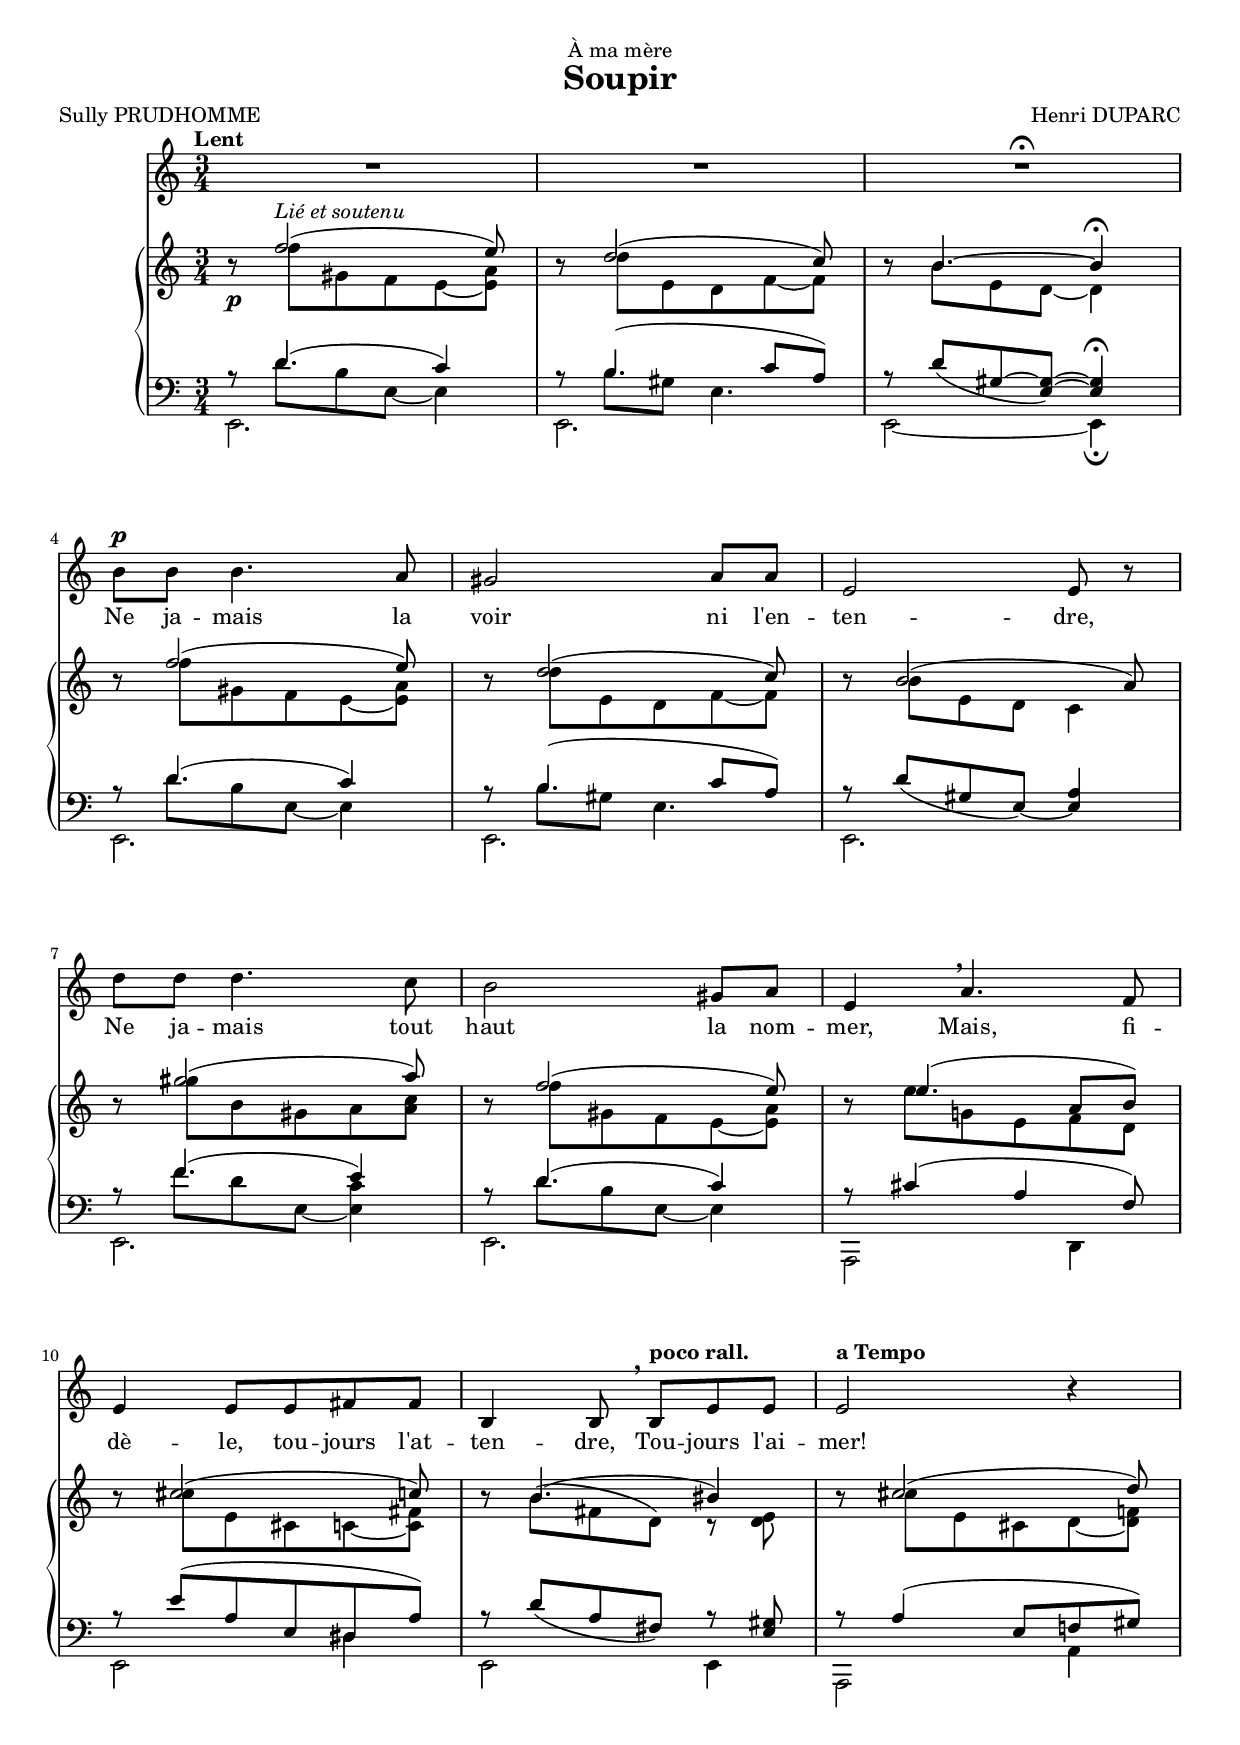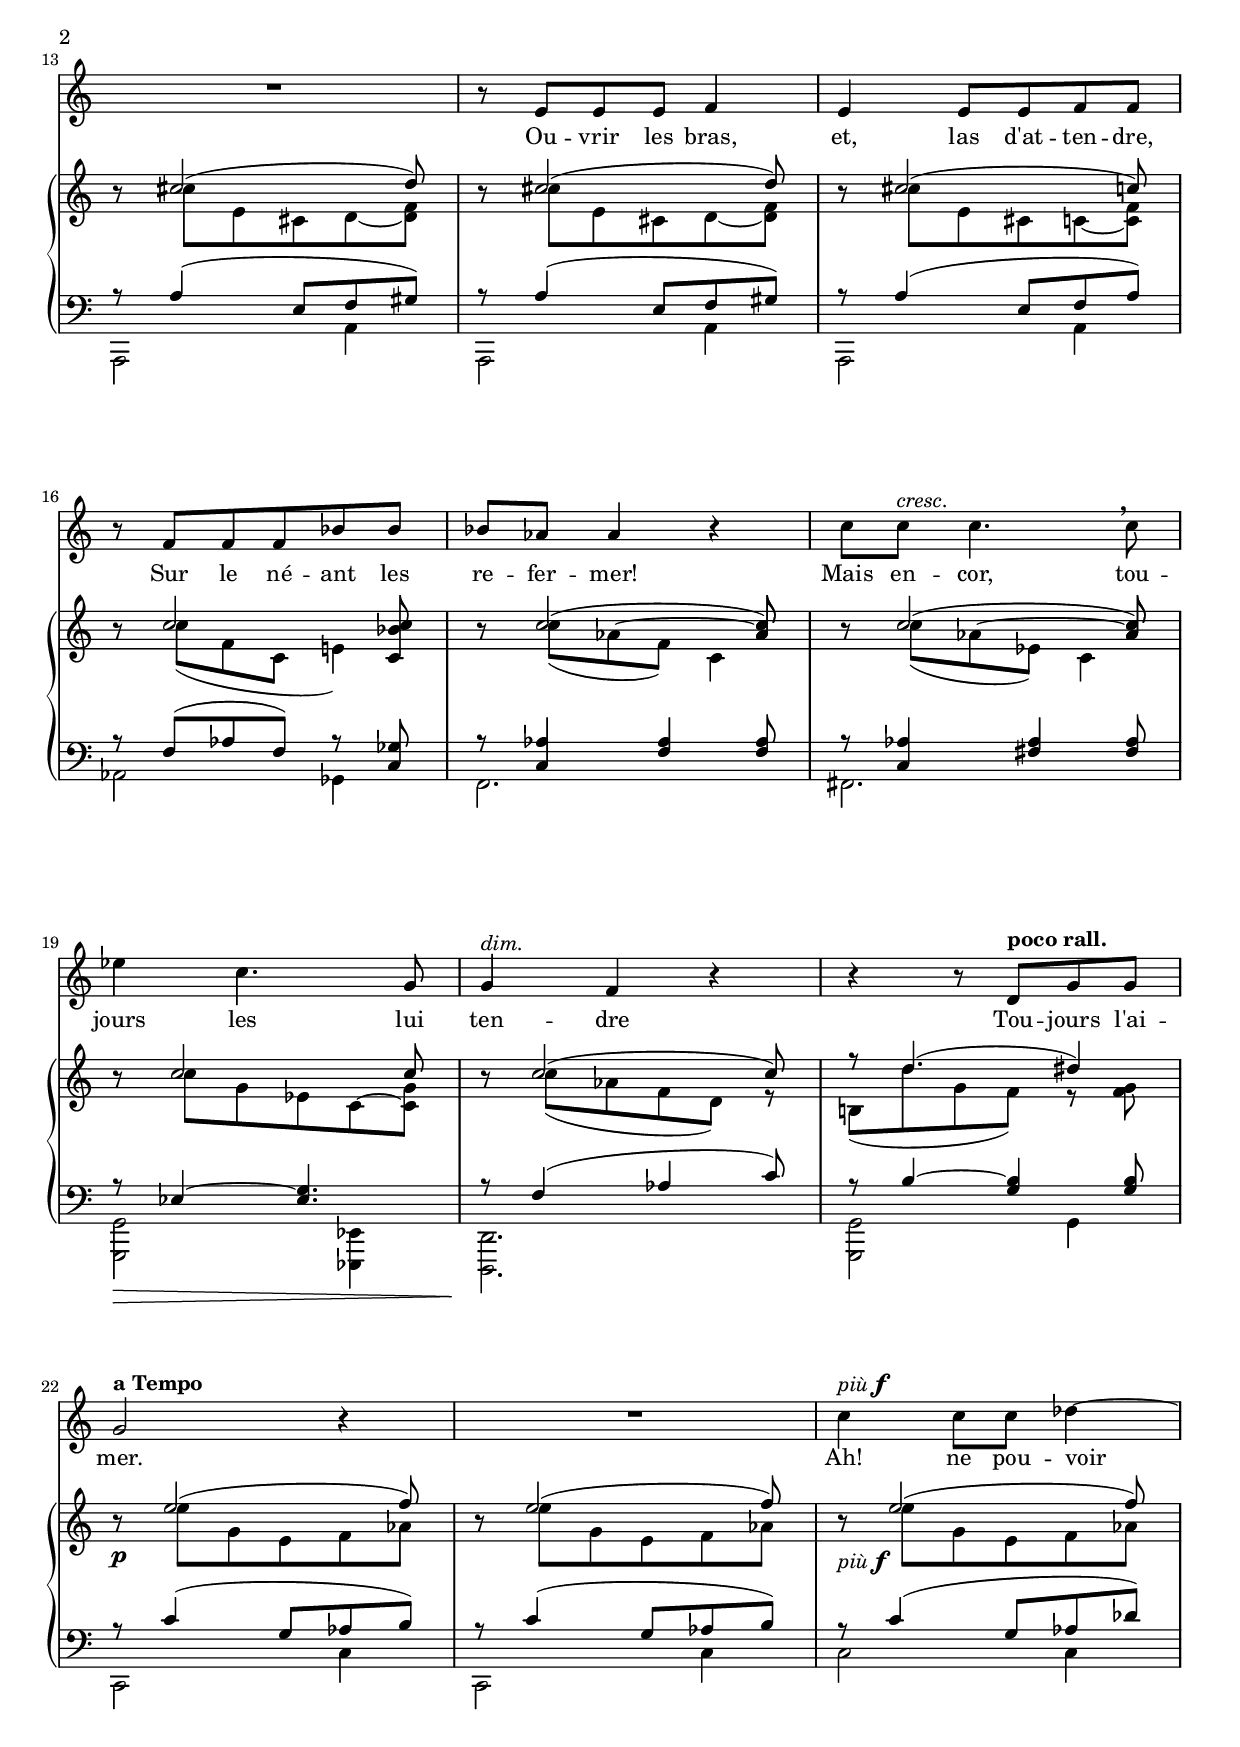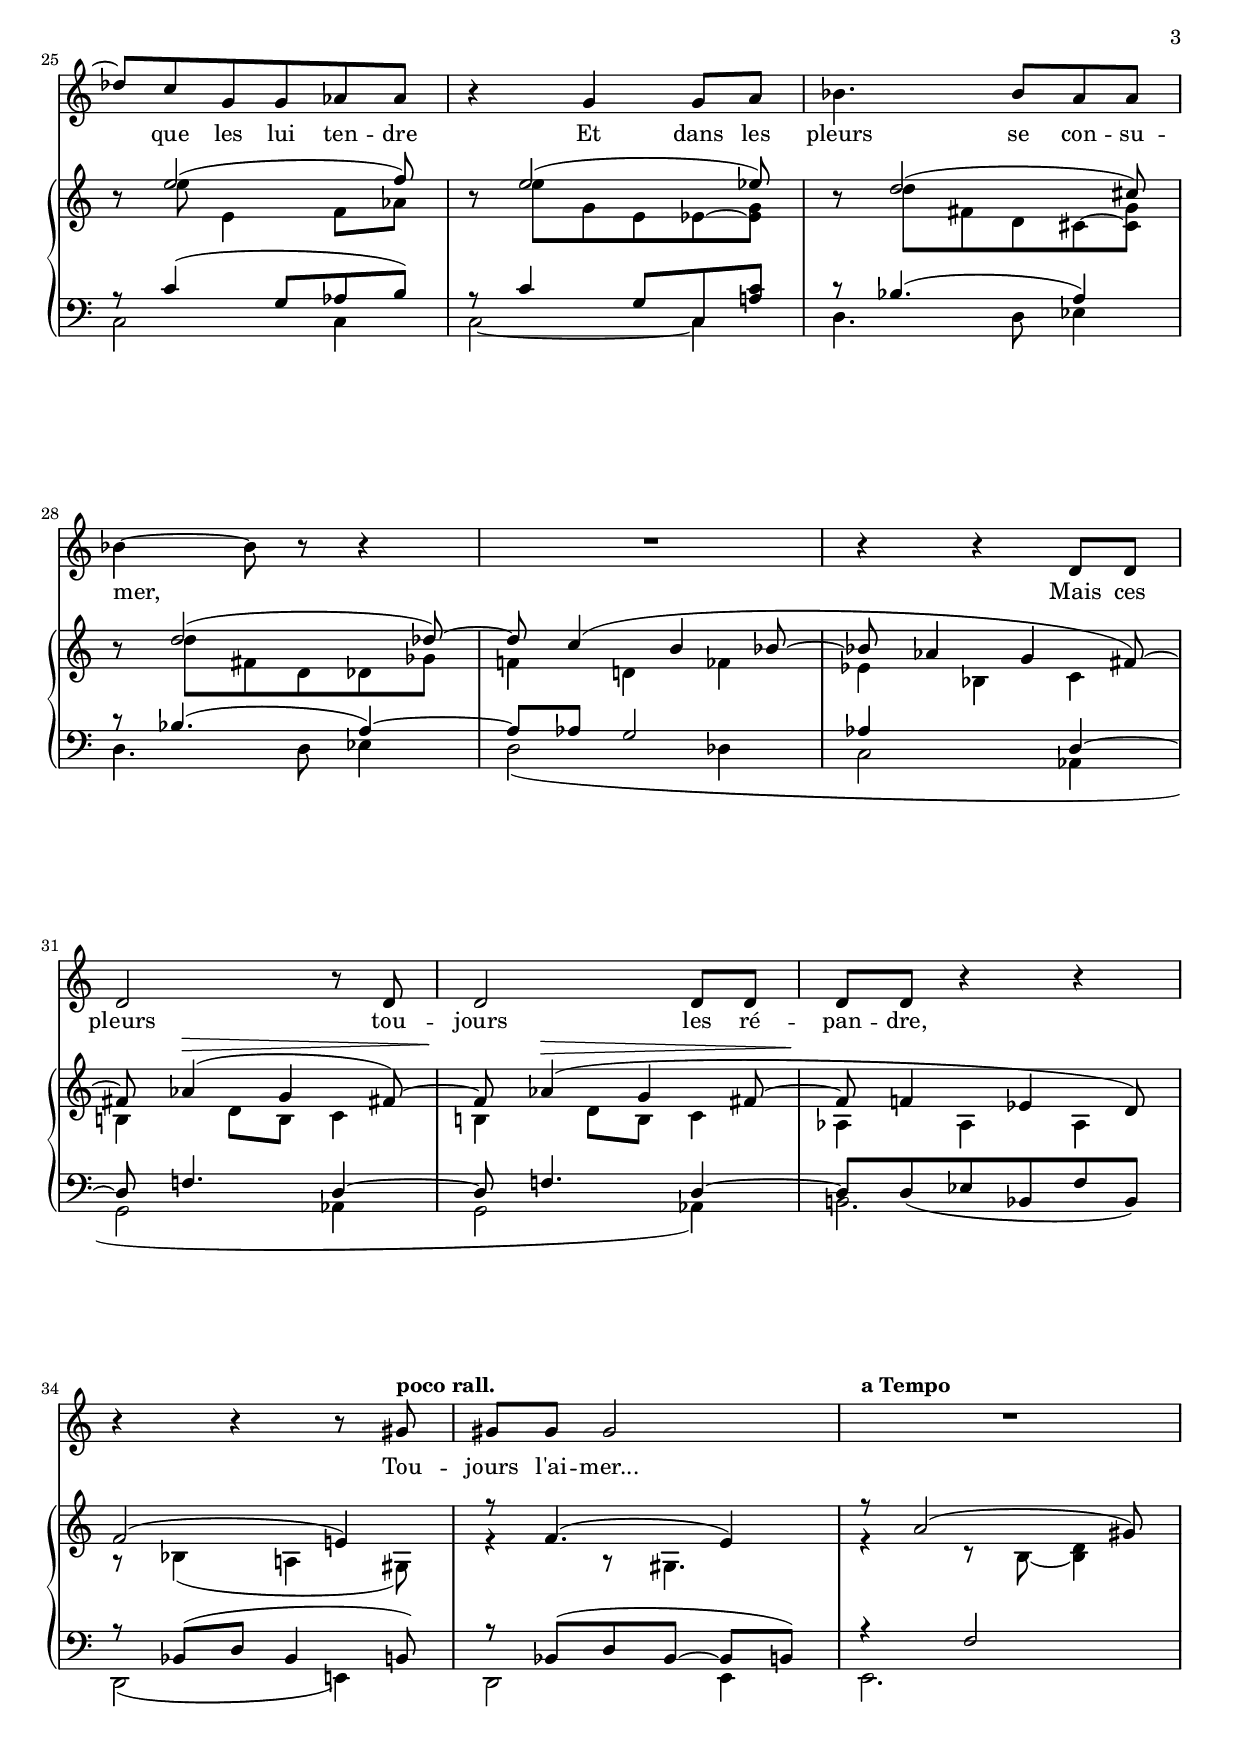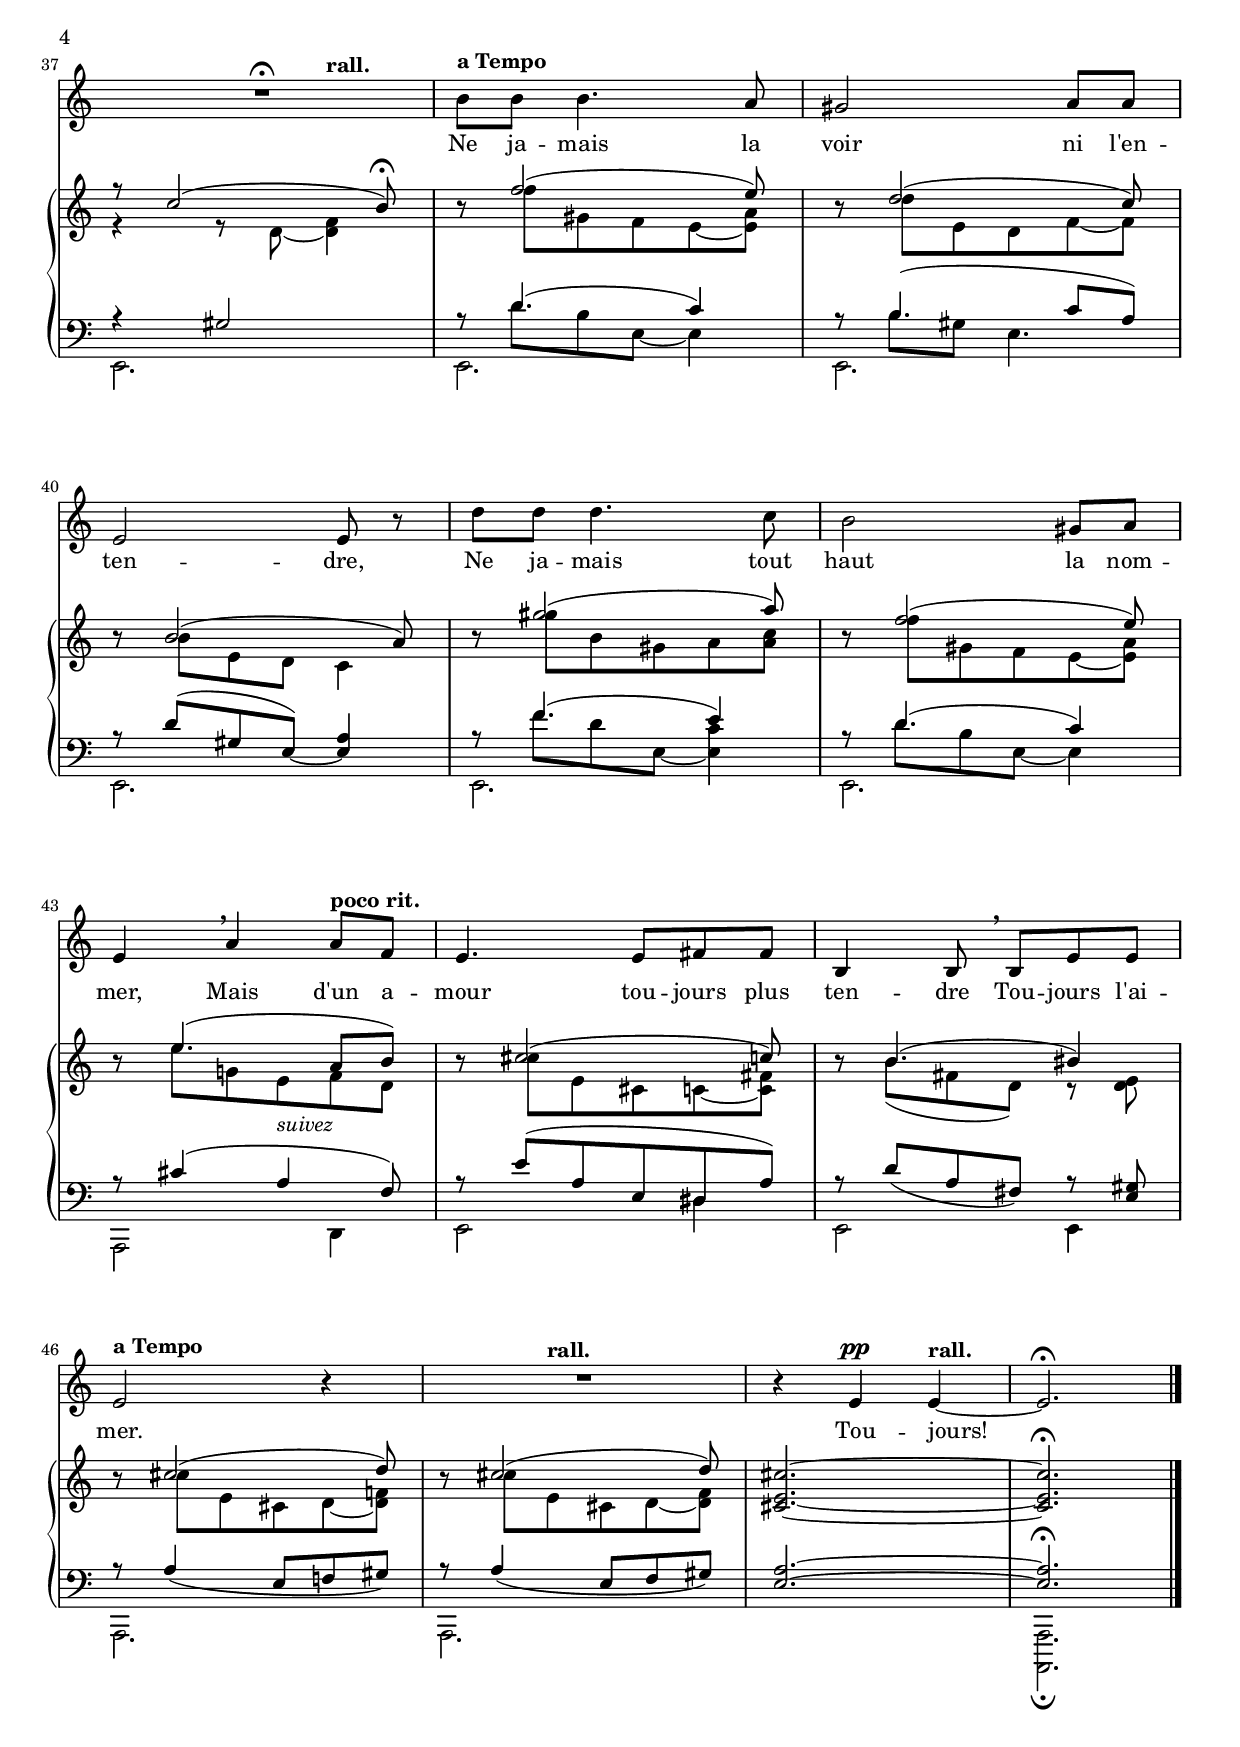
\version "2.17.30"

\header {
  title = "Soupir"
  composer = "Henri DUPARC"
  poet = "Sully PRUDHOMME"
  dedication = "À ma mère"
  
  % Supprimer le pied de page par défaut
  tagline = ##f
}

%{
  Based on http://lsr.dsi.unimi.it/LSR/Snippet?id=336
  
  Merges rests and multi-measure rests that occur on the same moment inside a
  staff with two voices.
  
  Usage:
  
  \include "merge-rests"
  
  \layout {
    \mergeRests
  }
  
  or inside the music:
  
  \new Staff <<
    \relative c' {
      \mergeRestsOn        %% in one of the voices is sufficient
      c4 d e f g r r2
    }
    \\
    \relative c' {
      a4 b c d e r r2
    }
  >>
 
%}
\version "2.13.50"


#(define (rest-score r)
  (let ((score 0)
        (yoff (ly:grob-property-data r 'Y-offset))
        (sp (ly:grob-property-data r 'staff-position)))
    (if (number? yoff)
        (set! score (+ score 2))
        (if (eq? yoff 'calculation-in-progress)
            (set! score (- score 3))))
    (and (number? sp)
         (<= 0 2 sp)
         (set! score (+ score 2))
         (set! score (- score (abs (- 1 sp)))))
    score))

#(define (merge-rests-on-positioning grob)
  (let* ((can-merge #f)
         (elts (ly:grob-object grob 'elements))
         (num-elts (and (ly:grob-array? elts)
                        (ly:grob-array-length elts)))
         (two-voice? (= num-elts 2)))
    (if two-voice?
        (let* ((v1-grob (ly:grob-array-ref elts 0))
               (v2-grob (ly:grob-array-ref elts 1))
               (v1-rest (ly:grob-object v1-grob 'rest))
               (v2-rest (ly:grob-object v2-grob 'rest)))
          (and
           (ly:grob? v1-rest)
           (ly:grob? v2-rest)
           (let* ((v1-duration-log (ly:grob-property v1-rest 'duration-log))
                  (v2-duration-log (ly:grob-property v2-rest 'duration-log))
                  (v1-dot (ly:grob-object v1-rest 'dot))
                  (v2-dot (ly:grob-object v2-rest 'dot))
                  (v1-dot-count (and (ly:grob? v1-dot)
                                     (ly:grob-property v1-dot 'dot-count -1)))
                  (v2-dot-count (and (ly:grob? v2-dot)
                                     (ly:grob-property v2-dot 'dot-count -1))))
             (set! can-merge
                   (and
                    (number? v1-duration-log)
                    (number? v2-duration-log)
                    (= v1-duration-log v2-duration-log)
                    (eq? v1-dot-count v2-dot-count)))
             (if can-merge
                 ;; keep the rest that looks best:
                 (let* ((keep-v1? (>= (rest-score v1-rest)
                                      (rest-score v2-rest)))
                        (rest-to-keep (if keep-v1? v1-rest v2-rest))
                        (dot-to-kill (if keep-v1? v2-dot v1-dot)))
                   ;; uncomment if you're curious of which rest was chosen:
                   ;;(ly:grob-set-property! v1-rest 'color green)
                   ;;(ly:grob-set-property! v2-rest 'color blue)
                   (ly:grob-suicide! (if keep-v1? v2-rest v1-rest))
                   (if (ly:grob? dot-to-kill)
                       (ly:grob-suicide! dot-to-kill))
                   (ly:grob-set-property! rest-to-keep 'direction 0)
                   (ly:rest::y-offset-callback rest-to-keep)))))))
    (if can-merge
        #t
        (ly:rest-collision::calc-positioning-done grob))))

#(define merge-multi-measure-rests-on-Y-offset
  ;; Call this to get the 'Y-offset of a MultiMeasureRest.
  ;; It keeps track of other MultiMeasureRests in the same NonMusicalPaperColumn
  ;; and StaffSymbol. If two are found, delete one and return 0 for Y-offset of
  ;; the other one.
  (let ((table (make-weak-key-hash-table)))
    (lambda (grob)
      (let* ((ssymb (ly:grob-object grob 'staff-symbol))
             (nmcol (ly:grob-parent grob X))
             (ssymb-hash (or (hash-ref table ssymb)
                             (hash-set! table ssymb (make-hash-table))))
             (othergrob (hash-ref ssymb-hash nmcol)))
            (if (ly:grob? othergrob)
                (begin
                  ;; Found the other grob in this staff/column,
                  ;; delete it and move ours.
                  (ly:grob-suicide! othergrob)
                  (hash-remove! ssymb-hash nmcol)
                  0)
                (begin
                  ;; Just save this grob and return the default value.
                  (hash-set! ssymb-hash nmcol grob)
                  (ly:staff-symbol-referencer::callback grob)))))))


mergeRestsOn = {
  \override Staff.RestCollision #'positioning-done = #merge-rests-on-positioning
  \override Staff.MultiMeasureRest #'Y-offset = #merge-multi-measure-rests-on-Y-offset
}

mergeRestsOff = {
  \revert Staff.RestCollision #'positioning-done
  \revert Staff.MultiMeasureRest #'Y-offset
}

mergeRests = \with {
  \override RestCollision #'positioning-done = #merge-rests-on-positioning
  \override MultiMeasureRest #'Y-offset = #merge-multi-measure-rests-on-Y-offset
}


#(set-global-staff-size 18)
global = {
  \key b \minor
  \numericTimeSignature
  \time 3/4
  \tempo "Lent"
}

tenorVoice = \relative c' {
  \global
  \dynamicUp
  % En avant la musique !
  R2.*2
  R2.\fermataMarkup \break
  cis'8\p cis cis4. b8
  ais2 b8 b
  fis2 fis8 r
  e'8 e e4. d8
  cis2 ais8 b
  fis4 \breathe  b4. g8
  fis4 fis8 fis gis gis
  cis,4 cis8\breathe \tempo "poco rall." cis fis fis
  \tempo "a Tempo"
  fis2 r4
  R2.
  r8 fis fis fis g4
  fis4 fis8 fis g g
  r8 g g g c c
  c8 bes bes4 r
  d8 d^\markup{\italic cresc.} d4. \breathe d8
  f4 d4. a8
  a4^\markup{\italic dim.} g r
  r4 r8 \tempo "poco rall." e a a
  \tempo "a Tempo"
  a2 r4
  
  R2.
  d4^\markup {\italic più \dynamic f} d8 d es4 ~
  es8 d a a bes bes
  r4 a a8 b
  c4. c8 b b
  c4 ~c8 r r4
  R2.
  r4 r4 e,8 e
  e2 r8 e8
  e2 e8 e
  e8 e r4 r
  r4 r r8 \tempo "poco rall." ais
  ais8 ais ais2
  \tempo "a Tempo"
  R2.
  R2.\fermataMarkup
  \tempo "a Tempo"
  cis8 cis cis4. b8
  ais2 b8 b
  fis2 fis8 r
  e'8 e e4. d8
  cis2 ais8 b
  fis4 \breathe b \tempo "poco rit." b8 g
  fis4. fis8 gis gis
  cis,4 cis8 \breathe cis fis fis
  \tempo "a Tempo"
  fis2 r4
  R2.
  r4 fis\pp \tempo "rall." fis ~
  fis2.\fermata \bar "|."
  
  
}

verse = \lyricmode {
  % Ajouter ici des paroles.
  Ne ja -- mais la voir ni l'en -- ten -- dre,
  Ne ja -- mais tout haut la nom -- mer,
  Mais, fi -- dè -- le, tou -- jours l'at -- ten -- dre,
  Tou -- jours l'ai -- mer!
  
  Ou -- vrir les bras, et, las d'at -- ten -- dre,
  Sur le né -- ant les re -- fer -- mer!
  Mais en -- cor, tou -- jours les lui ten -- dre
  Tou -- jours l'ai -- mer.
  
  Ah! ne pou -- voir que les lui ten -- dre
  Et dans les pleurs se con -- su -- mer,
  Mais ces pleurs tou -- jours les ré -- pan -- dre,
  Tou -- jours l'ai -- mer...
  
  Ne ja -- mais la voir ni l'en -- ten -- dre,
  Ne ja -- mais tout haut la nom -- mer,
  Mais d'un a -- mour tou -- jours plus ten -- dre
  Tou -- jours l'ai -- mer. Tou -- jours!
}

rightOne = \relative c'' {
  \global
  % En avant la musique !
  \mergeRestsOn
   r8 g'2(^\markup{\italic{Lié et soutenu}} fis8)
  r8 e2( d8)
  \mergeDifferentlyDottedOn
  r8 cis4. ~cis4\fermata 
  r8 g'2( fis8)
  r8 e2( d8)
  r8 cis2( b8)
  r8 ais'2( b8)
  r8 g2( fis8)
  \mergeDifferentlyDottedOff
  r8 fis4.( b,8 cis)
  r8 dis2( d8)
  \mergeDifferentlyDottedOn
  r8 cis4.( cisis4)
  r8 dis2( e8)
  r8 dis2( e8)
  r8 dis2( e8)
  r8 dis2( d8)
  r8 d2 <d, c' d>8
  r8 d'2( <bes d>8)
  r8 d2( <bes d>8)
  r8 d2 d8
  r8 d2( d8)
  r8 e4.( eis4)
  r8 fis2( g8)
  r8 fis2( g8)
  r8 fis2( g8)
  r8 fis2( g8)
  r8 fis2( f8)
  r8 e2( dis8)
  r8 e2( es8)~
  es8 d4( cis c8 ~
  c!8 bes4 a gis8) ~
  gis8 bes4(^\> a gis8) ~
  gis8\! bes4(^\> a gis8 ~
  gis8\! g4 f e8)
  g2( fis!4)
  r8 g4.( fis4)
  r8 b2( ais8)
  r8 d2( cis8)\fermata
  
  r8 g'2( fis8)
  r8 e2( d8)
  r8 cis2( b8)
  r8 ais'2( b8)
  r8 g2( fis8)
  r8 fis4.( b,8 cis)
  r8 dis2( d8)
  r8 cis4.( cisis4)
  r8 dis2( e8)
  r8 dis2( e8)
  \oneVoice <dis, fis dis'>2. ~q\fermata
  
  
  
  
}

rightTwo = \relative c'' {
  \global
  % En avant la musique !
  r8 g' ais, g fis ~<fis b>
  r8 e' fis, e g ~g
  r8 cis fis, e ~e4
  r8 g' ais, g fis ~<fis b>
  r8 e' fis, e g ~g
  r8 cis fis, e d4
  r8 ais'' cis, ais b <b d>
  r8 g' ais, g fis ~<fis b>
  r8 fis' a,! fis g e
  r8 dis' fis, dis d ~<d gis>
  r8 cis'^( gis e) r8 <e fis>
  r8 dis' fis, dis e ~<e g!>
  r8 dis' fis, dis e ~<e g>
  r8 dis' fis, dis e ~<e g>
  r8 dis' fis, dis d ~<d g>
  r8 d'( g, d fis!4)
  
  
  \set tieWaitForNote = ##t
  
  r8 d'8( \tieUp bes  ~ g s) \stemUp <bes d> 
  
  
  \stemDown  r8 d8( \tieUp bes  ~ f s) \stemUp <bes d> 
  \stemDown r8 d a f d ~<d a'>
  r8 d'( bes g e) r
  cis!8( e' a, g) r <g a>
  r8 fis' a, fis g bes
  r8 fis' a, fis g bes
  r8 fis' a, fis g bes
    r8 fis' fis,4 g8 bes
    r8 fis' a, fis f ~<f a>
    r8 e' gis, e dis ~<dis a'>
    r8 e' gis, e es aes
    g!4 e! ges
    f4 c d
    cis!4 e8 cis d4
    cis!4 e8 cis d4
    bes4 bes bes
    r8 c4( b! ais8)
    r4 r8 ais4.
    r4 r8 \tieDown cis ~<cis e>4
  r4 r8 e ~ \tempo "rall."<e g>4
  
  r8 g' ais, g fis ~<fis b>
  r8 e' fis, e g ~g
  r8 cis fis, e d4
  r8 ais'' cis, ais b <b d>
  r8 g' ais, g fis ~<fis b>
  r8 fis' a,! fis g e
  r8 dis' fis, dis d ~<d gis>
  r8 cis'( gis e) r8 <e fis>
  r8 dis' fis, dis e ~<e g!>
  r8 dis' \tempo "rall." fis, dis e ~<e g>
}

rightThree = \relative c' {
  \global
  s2.*16
  \voiceFour s2 d4
  s2 d4
  
  
}

leftOne = \relative c' {
  \global
  % En avant la musique !
\mergeDifferentlyDottedOn
  r8 e4.( d4)
  r8 cis4.( d8 b)
  r8 e_([ ais, ~ <fis ais>)] ~q4\fermata
  r8 e'4.( d4)
  r8 cis4.( d8 b)
  r8 e_([ ais,  \tieDown fis) ] ~<fis b>4
  r8 g'4.( fis4)
  r8 e4.( d4)
  r8 dis4( b g8)
  r8 fis'( b, fis eis b')
  r8 e_( b gis) r <fis ais>
  r8 b4( fis8 g! ais)
  r8 b4( fis8 g ais)
  r8 b4( fis8 g ais)
  r8 b4( fis8 g b)
  r8 g( bes g) r <d aes'>
  r8 \voiceOne bes'4 bes bes8
  r8 bes4 bes bes8
  r8 f4 ~<f a>4.
  r8 g4( bes d8)
  r8 cis4 ~<a cis> q8
  r8 d4( a8 bes cis)
  
  r8 d4( a8 bes cis)
  r8 d4( a8 bes es)
  r8 d4( a8 bes cis)
  r8 d4 a8 d, <b'! d>
  r8 c4.( b4)
  r8 c4.( b4) ~
  b8 bes a2
  bes4 s e, ~
  e8 g!4. e4~
  e8 g!4. e4 ~
  e8 e_( f c g' c,)
  r8 c( e c4 cis8)
  r8 c( e c ~c[ cis)]
  r4 g'2
  r4 ais2
  
   r8 e'4.( d4)
  r8 cis4.( d8 b)
  r8 e([ ais,  \tieDown fis) ] ~<fis b>4
  r8 g'4.( fis4)
  r8 e4.( d4)
  r8 dis4( b g8)
  r8 fis'( b, fis eis b')
  r8 e_( b gis) r <fis ais>
  r8 b4_( fis8 g! ais)
  r8 b4_( fis8 g ais)
  \tieUp <fis b>2. ~
  q\fermata
  
  
  
  
  
  
  
}

leftTwo = \relative c' {
  \global
  % En avant la musique !
  s8 e cis fis,~fis4
  s8 cis' ais fis4.
  s2.
  s8 e' cis fis,~fis4
  s8 cis' ais fis4.
  s2.
  s8 g' e fis, ~<fis d'>4
  s8 e' cis fis, ~fis4
  s2.*29
  
  
   s8 e' cis fis,~fis4
  s8 cis' ais fis4.
  s2.
   s8 g' e fis, ~<fis d'>4
  s8 e' cis fis, ~fis4
  
}

leftThree = \relative c' {
  \global
  % En avant la musique !
  \voiceFour fis,,2.
  fis
  fis2 ~fis4_\fermata
  fis2.
  fis
  fis
  fis
  fis 
  b,2 e4
  fis2 eis'4
  fis,2 fis4
  b,2 b'4
  b,2 b'4
  b,2 b'4
  b,2 b'4
  bes2 aes4
  <<{s8 \stemDown \voiceThree d4 g4 g8 s8 d4 gis gis8}
    \\
    {g,2. gis}
  >>
  <a, a'>2\> <f f'>4
  <e e'>2.\!
  <a a'>2 a'4
  d,2 d'4
  d,2 d'4
  d2 d4
  d2 d4
  d2 ~ d4
  e4. e8 f4
  e4. e8 f4
  e2( es4
  d2 bes4
  a2 bes4
  a2 bes4)
  cis!2.
  e,2( fis!4)
  e2 fis4
  fis2.
  fis2.
  
  fis2.
  fis
  fis
  fis
  fis 
  b,2 e4
  fis2 eis'4
  fis,2 fis4
  b,2.
  b2.
  s2.
  <b, b'>2.\fermata
  
  
}

dynamics = {

s2._\markup{\dynamic p}
s2.*20
s2._\markup{\dynamic p}
s2.
s2._\markup {\italic più \dynamic f}
s2.*18
s4. s4._\markup{\italic suivez}
  
}


tenorVoicePart = \new Staff \with {
  midiInstrument = "choir aahs"
} {  \tenorVoice }
\addlyrics { \verse }

pianoPart = \new PianoStaff <<
  \new Staff = "right" \with {
    midiInstrument = "acoustic grand"
  } << \rightOne \\ \rightTwo \\ \rightThree >>
  \new Dynamics \dynamics
  \new Staff = "left" \with {
    midiInstrument = "acoustic grand"
  } { \clef bass << \leftOne \\ \leftTwo \\ \leftThree >> }
>>

\score {
  <<
    \transpose b a
    \tenorVoicePart
    \transpose b a
    \pianoPart
  >>
  \layout { 
     
  }
  
  \midi {
    \context {
      \Score
      tempoWholesPerMinute = #(ly:make-moment 60 4)
    }
  }
}

\paper {
  page-count = 4
  systems-per-page = 4
  ragged-last-bottom = ##f
}